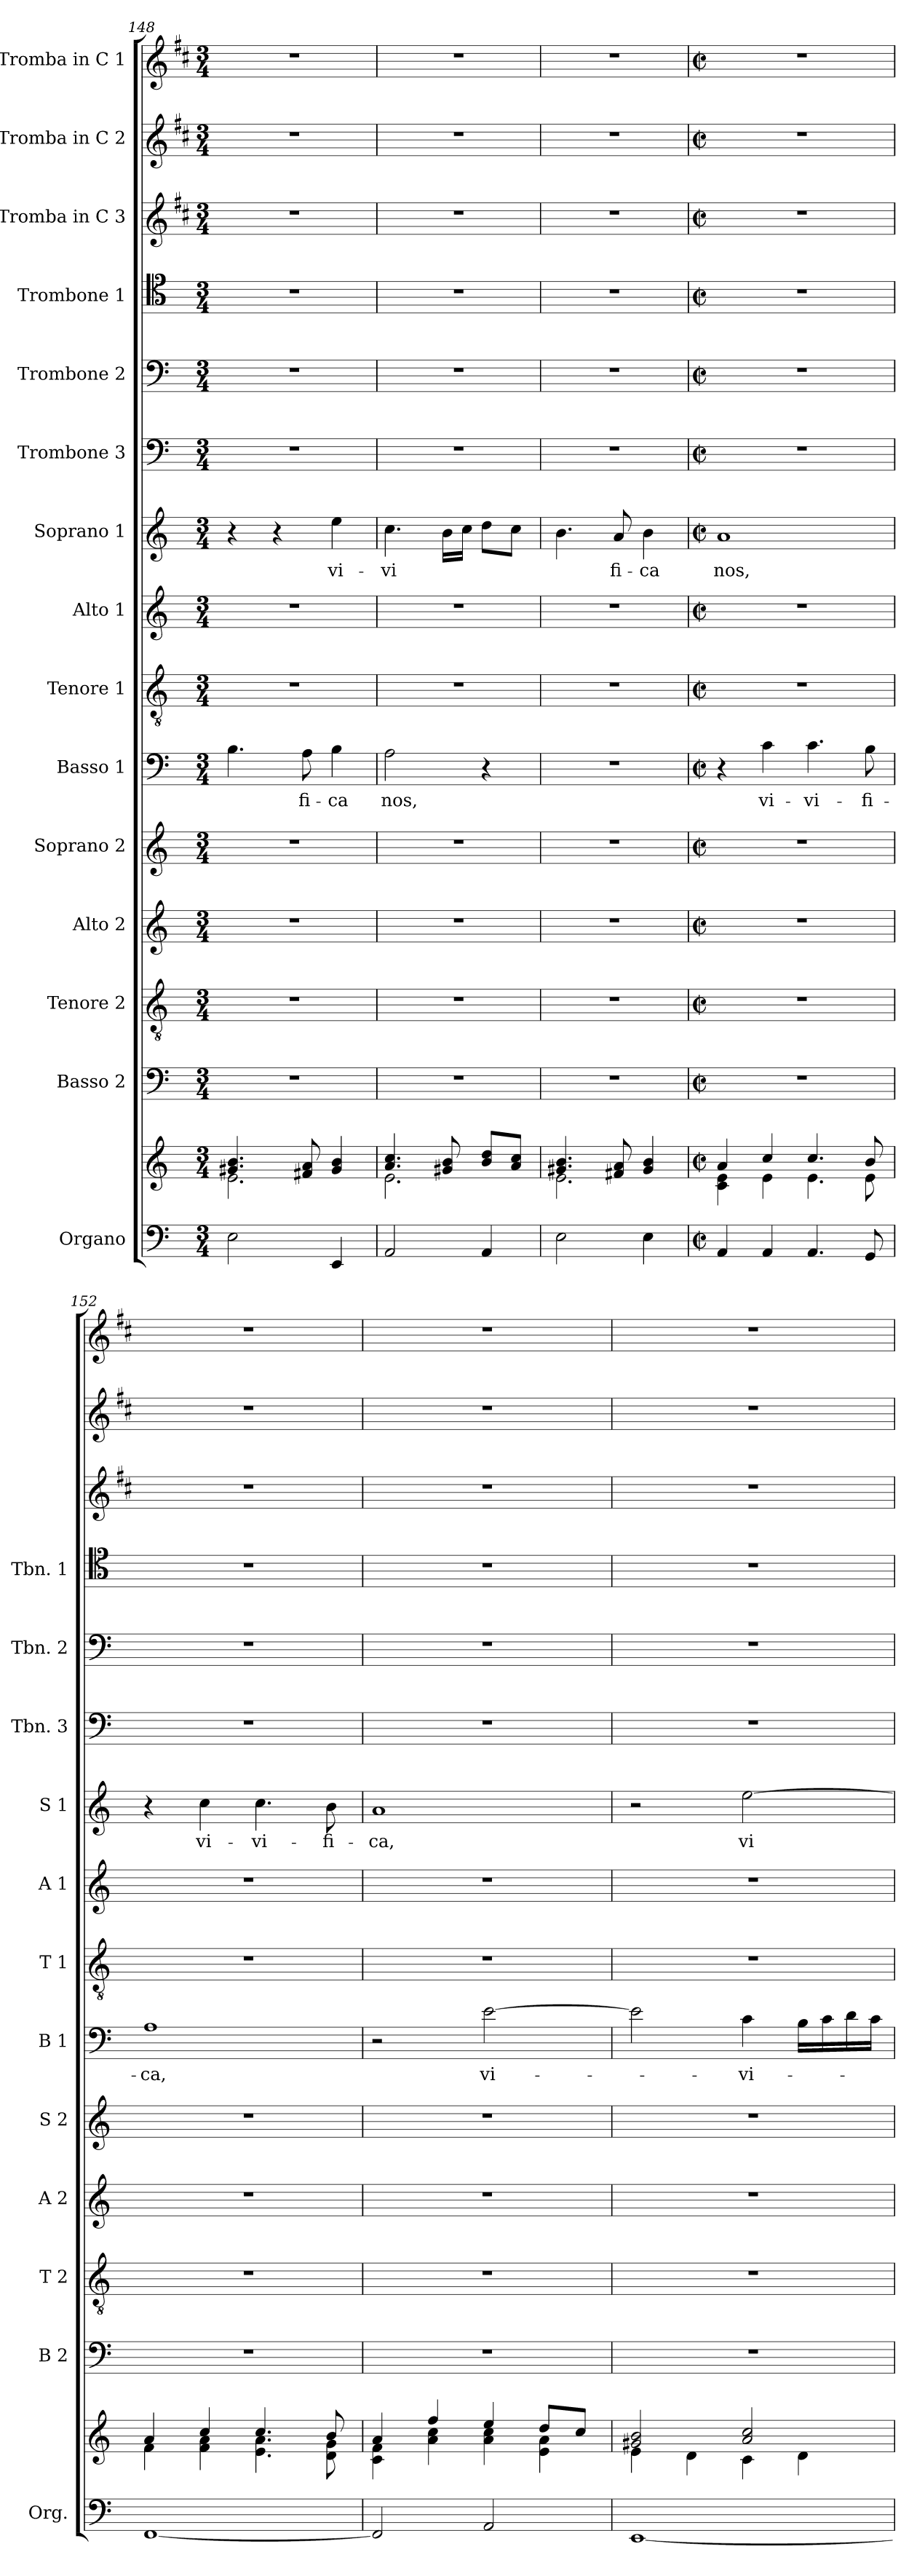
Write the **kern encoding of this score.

**kern	**kern	**kern	**kern	**kern	**kern	**kern	**text	**kern	**kern	**kern	**text	**kern	**kern	**kern	**kern	**kern	**kern
*part15	*part15	*part14	*part13	*part12	*part11	*part10	*part10	*part9	*part8	*part7	*part7	*part6	*part5	*part4	*part3	*part2	*part1
*staff16	*staff15	*staff14	*staff13	*staff12	*staff11	*staff10	*staff10	*staff9	*staff8	*staff7	*staff7	*staff6	*staff5	*staff4	*staff3	*staff2	*staff1
*I"Organo	*	*I"Basso 2	*I"Tenore 2	*I"Alto 2	*I"Soprano 2	*I"Basso 1	*	*I"Tenore 1	*I"Alto 1	*I"Soprano 1	*	*I"Trombone 3	*I"Trombone 2	*I"Trombone 1	*I"Tromba in C 3	*I"Tromba in C 2	*I"Tromba in C 1
*I'Org.	*	*I'B 2	*I'T 2	*I'A 2	*I'S 2	*I'B 1	*	*I'T 1	*I'A 1	*I'S 1	*	*I'Tbn. 3	*I'Tbn. 2	*I'Tbn. 1	*	*	*
*clefF4	*clefG2	*clefF4	*clefGv2	*clefG2	*clefG2	*clefF4	*	*clefGv2	*clefG2	*clefG2	*	*clefF4	*clefF4	*clefC4	*clefG2	*clefG2	*clefG2
*	*	*	*	*	*	*	*	*	*	*	*	*	*	*	*ITrd1c2	*ITrd1c2	*ITrd1c2
*k[]	*k[]	*k[]	*k[]	*k[]	*k[]	*k[]	*	*k[]	*k[]	*k[]	*	*k[]	*k[]	*k[]	*k[]	*k[]	*k[]
*a:	*a:	*a:	*a:	*a:	*a:	*a:	*	*a:	*a:	*a:	*	*a:	*a:	*a:	*a:	*a:	*a:
*M3/4	*M3/4	*M3/4	*M3/4	*M3/4	*M3/4	*M3/4	*	*M3/4	*M3/4	*M3/4	*	*M3/4	*M3/4	*M3/4	*M3/4	*M3/4	*M3/4
=148	=148	=148	=148	=148	=148	=148	=148	=148	=148	=148	=148	=148	=148	=148	=148	=148	=148
*	*^	*	*	*	*	*	*	*	*	*	*	*	*	*	*	*	*
2E\	4.g#X/ 4.b/	2.e\	2.r	2.r	2.r	2.r	4.B\	.	2.r	2.r	4r	.	2.r	2.r	2.r	2.r	2.r	2.r
.	.	.	.	.	.	.	.	.	.	.	4r	.	.	.	.	.	.	.
.	8f#X/ 8a/	.	.	.	.	.	8A\	fi-	.	.	.	.	.	.	.	.	.	.
4EE/	4g#/ 4b/	.	.	.	.	.	4B\	-ca	.	.	4ee\	vi-	.	.	.	.	.	.
=149	=149	=149	=149	=149	=149	=149	=149	=149	=149	=149	=149	=149	=149	=149	=149	=149	=149	=149
2AA/	4.a/ 4.cc/	2.e\	2.r	2.r	2.r	2.r	2A\	nos,	2.r	2.r	4.cc\	-vi	2.r	2.r	2.r	2.r	2.r	2.r
.	8g#X/ 8b/	.	.	.	.	.	.	.	.	.	16b\LL	.	.	.	.	.	.	.
.	.	.	.	.	.	.	.	.	.	.	16cc\JJ	.	.	.	.	.	.	.
4AA/	8b/ 8dd/L	.	.	.	.	.	4r	.	.	.	8dd\L	.	.	.	.	.	.	.
.	8a/ 8cc/J	.	.	.	.	.	.	.	.	.	8cc\J	.	.	.	.	.	.	.
=150	=150	=150	=150	=150	=150	=150	=150	=150	=150	=150	=150	=150	=150	=150	=150	=150	=150	=150
2E\	4.g#X/ 4.b/	2.e\	2.r	2.r	2.r	2.r	2.r	.	2.r	2.r	4.b\	.	2.r	2.r	2.r	2.r	2.r	2.r
.	8f#X/ 8a/	.	.	.	.	.	.	.	.	.	8a/	fi-	.	.	.	.	.	.
4E\	4g#/ 4b/	.	.	.	.	.	.	.	.	.	4b\	-ca	.	.	.	.	.	.
=151	=151	=151	=151	=151	=151	=151	=151	=151	=151	=151	=151	=151	=151	=151	=151	=151	=151	=151
*M2/2	*M2/2	*	*M2/2	*M2/2	*M2/2	*M2/2	*M2/2	*	*M2/2	*M2/2	*M2/2	*	*M2/2	*M2/2	*M2/2	*M2/2	*M2/2	*M2/2
*met(c|)	*met(c|)	*	*met(c|)	*met(c|)	*met(c|)	*met(c|)	*met(c|)	*	*met(c|)	*met(c|)	*met(c|)	*	*met(c|)	*met(c|)	*met(c|)	*met(c|)	*met(c|)	*met(c|)
4AA/	4a/	4c\ 4e\	1r	1r	1r	1r	4r	.	1r	1r	1a	nos,	1r	1r	1r	1r	1r	1r
4AA/	4cc/	4e\	.	.	.	.	4c\	vi-	.	.	.	.	.	.	.	.	.	.
4.AA/	4.cc/	4.e\	.	.	.	.	4.c\	-vi-	.	.	.	.	.	.	.	.	.	.
8GG/	8b/	8e\	.	.	.	.	8B\	-fi-	.	.	.	.	.	.	.	.	.	.
=152	=152	=152	=152	=152	=152	=152	=152	=152	=152	=152	=152	=152	=152	=152	=152	=152	=152	=152
[1FF	4a/	4f\	1r	1r	1r	1r	1A	-ca,	1r	1r	4r	.	1r	1r	1r	1r	1r	1r
.	4cc/	4f\ 4a\	.	.	.	.	.	.	.	.	4cc\	vi-	.	.	.	.	.	.
.	4.cc/	4.e\ 4.a\	.	.	.	.	.	.	.	.	4.cc\	-vi-	.	.	.	.	.	.
.	8b/	8d\ 8g\	.	.	.	.	.	.	.	.	8b\	-fi-	.	.	.	.	.	.
!!LO:PB:g=z
=153	=153	=153	=153	=153	=153	=153	=153	=153	=153	=153	=153	=153	=153	=153	=153	=153	=153	=153
2FF/]	4a/	4c\ 4f\	1r	1r	1r	1r	2r	.	1r	1r	1a	-ca,	1r	1r	1r	1r	1r	1r
.	4ff/	4a\ 4cc\	.	.	.	.	.	.	.	.	.	.	.	.	.	.	.	.
2AA/	4ee/	4a\ 4cc\	.	.	.	.	[2e\	vi-	.	.	.	.	.	.	.	.	.	.
.	8dd/L	4e\ 4a\	.	.	.	.	.	.	.	.	.	.	.	.	.	.	.	.
.	8cc/J	.	.	.	.	.	.	.	.	.	.	.	.	.	.	.	.	.
=154	=154	=154	=154	=154	=154	=154	=154	=154	=154	=154	=154	=154	=154	=154	=154	=154	=154	=154
[1EE	2g#X/ 2b/	4e\	1r	1r	1r	1r	2e\]	.	1r	1r	2r	.	1r	1r	1r	1r	1r	1r
.	.	4d\	.	.	.	.	.	.	.	.	.	.	.	.	.	.	.	.
.	2a/ 2cc/	4c\	.	.	.	.	4c\	-vi-	.	.	[2ee\	vi-	.	.	.	.	.	.
.	.	4d\	.	.	.	.	16B\LL	.	.	.	.	.	.	.	.	.	.	.
.	.	.	.	.	.	.	16c\	.	.	.	.	.	.	.	.	.	.	.
.	.	.	.	.	.	.	16d\	.	.	.	.	.	.	.	.	.	.	.
.	.	.	.	.	.	.	16c\JJ	.	.	.	.	.	.	.	.	.	.	.
*	*v	*v	*	*	*	*	*	*	*	*	*	*	*	*	*	*	*	*
=	=	=	=	=	=	=	=	=	=	=	=	=	=	=	=	=	=
*-	*-	*-	*-	*-	*-	*-	*-	*-	*-	*-	*-	*-	*-	*-	*-	*-	*-
